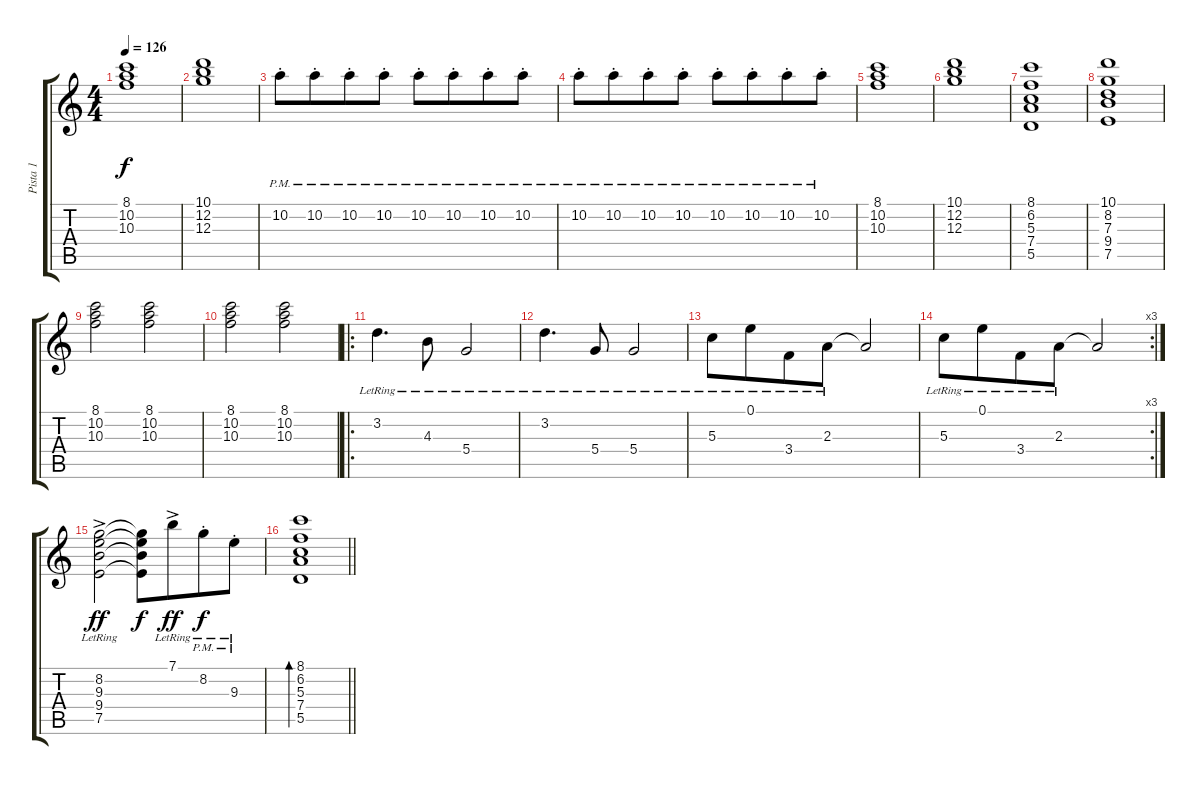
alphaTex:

\track ("Pista 1" "Pista 1") {instrument electricguitarclean}
\staff {score tabs}
\tuning (E4 B3 G3 D3 A2 E2) {hide}
\ts (4 4)
\tempo 126
\clef g2
\ks c
(8.1 10.2 10.3).1{dy f} |
(10.1 12.2 12.3).1 |
10.2{pm st}.8 10.2{pm st}.8{beam merge} 10.2{pm st}.8 10.2{pm st}.8 10.2{pm st}.8 10.2{pm st}.8{beam merge} 10.2{pm st}.8 10.2{pm st}.8 |
10.2{pm st}.8 10.2{pm st}.8{beam merge} 10.2{pm st}.8 10.2{pm st}.8 10.2{pm st}.8 10.2{pm st}.8{beam merge} 10.2{pm st}.8 10.2{pm st}.8 |
(8.1 10.2 10.3).1 |
(10.1 12.2 12.3).1 |
(8.1 6.2 5.3 7.4 5.5).1 |
(10.1 8.2 7.3 9.4 7.5).1 |
(8.1 10.2 10.3).2 (8.1 10.2 10.3).2 |
(8.1 10.2 10.3).2 (8.1 10.2 10.3).2 |
\ro
3.2{lr}.4{d} 4.3{lr}.8 5.4{lr}.2 |
3.2{lr}.4{d} 5.4{lr}.8 5.4{lr}.2 |
5.3{lr}.8 0.1{lr}.8{beam merge} 3.4{lr}.8 2.3{lr}.8 2.3{t}.2 |
\rc 3
5.3{lr}.8 0.1{lr}.8{beam merge} 3.4{lr}.8 2.3{lr}.8 2.3{t}.2 |
(8.2{lr} 9.3{lr} 9.4{lr} 7.5{ac lr}).2{dy ff} (8.2{t} 9.3{t} 9.4{t} 7.5{t}).8{dy f} 7.1{ac lr}.8{dy ff beam merge} 8.2{pm st lr}.8{dy f} 9.3{pm st lr}.8 |
\barLineRight lightlight
(8.1 6.2 5.3 7.4 5.5).1{bd 240}
